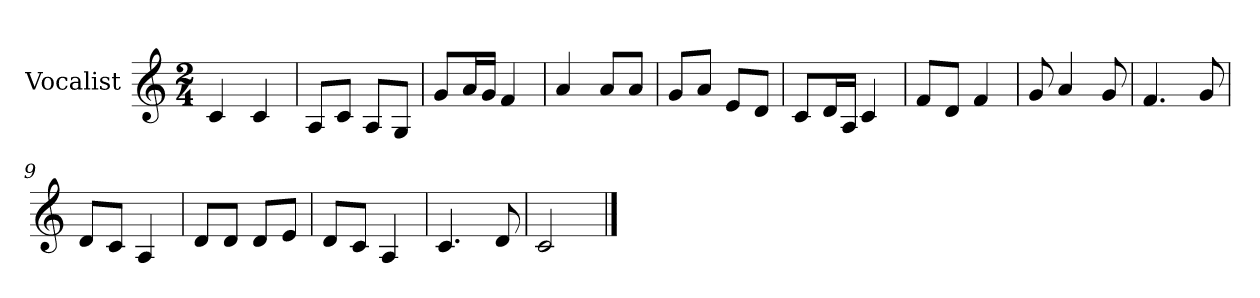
**kern
*part1
*staff1
*I"Vocalist
*k[]
*C:
*M2/4
=
4c
4c
=1
8AL
8cJ
8AL
8GJ
=2
8gL
16aL
16gJJ
4f
=3
4a
8aL
8aJ
=4
8gL
8aJ
8eL
8dJ
=5
8cL
16dL
16AJJ
4c
=6
8fL
8dJ
4f
=7
8g
4a
8g
=8
4.f
8g
=9
8dL
8cJ
4A
=10
8dL
8dJ
8dL
8eJ
=11
8dL
8cJ
4A
=12
4.c
8d
=13
2c
==
*-
